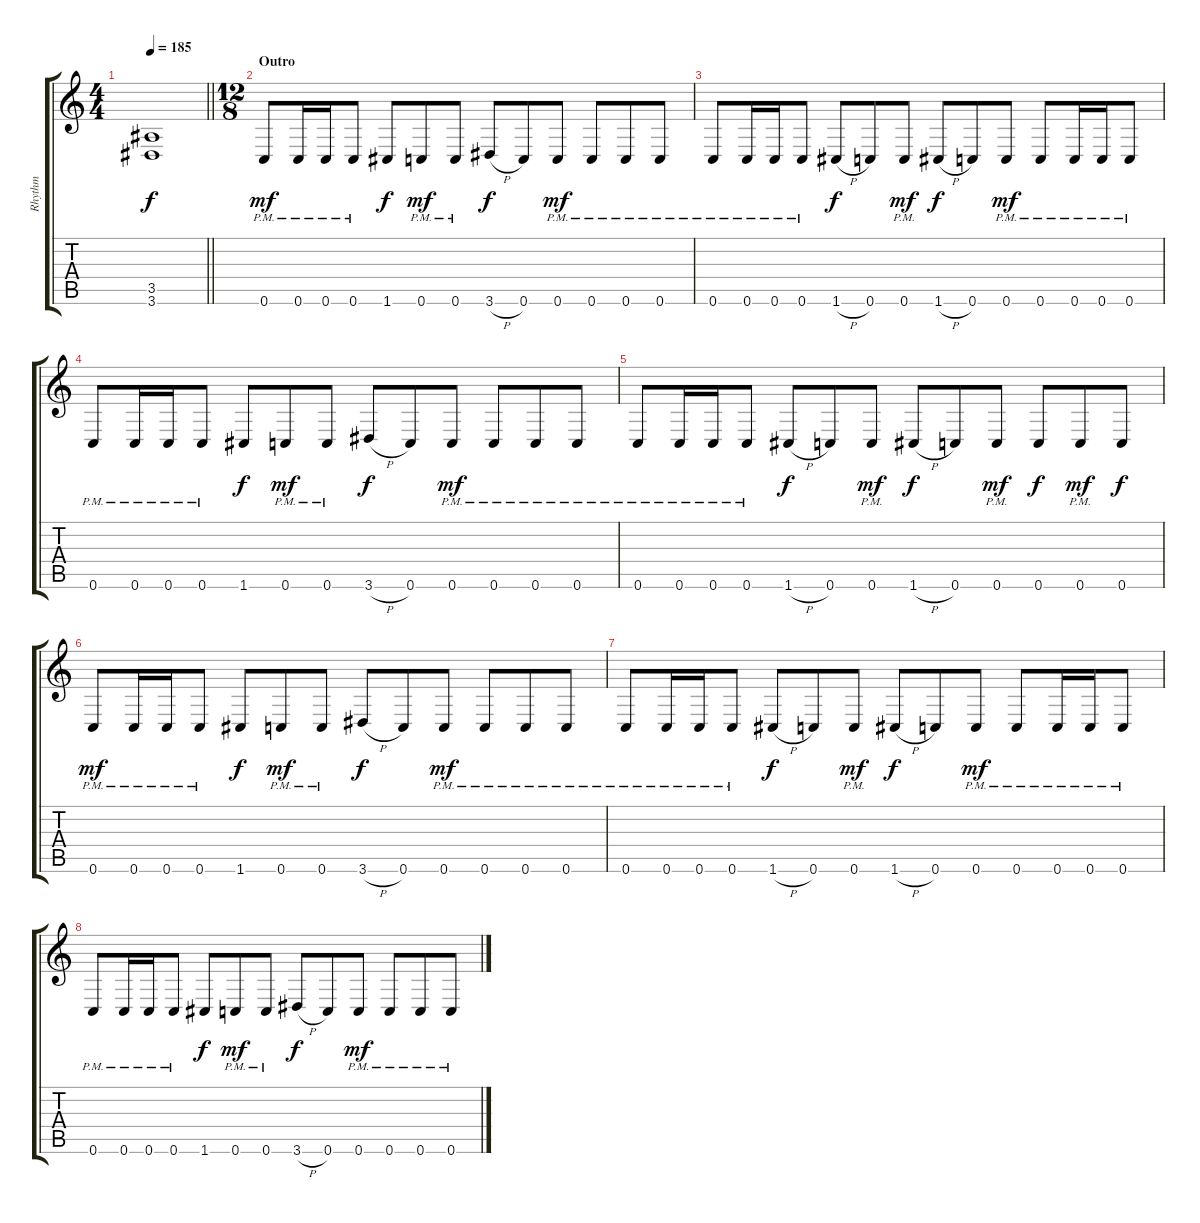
\track ("Rhythm" "Rhythm") {instrument distortionguitar}
\staff {score tabs}
\tuning (D4 A3 F3 C3 G2 C2) {hide}
\ts (4 4)
\tempo 185
\clef g2
\barLineRight lightlight
\ks c
(3.5 3.6).1{dy f} |
\ts (12 8)
\section ("" "Outro")
0.6{pm}.8{dy mf} 0.6{pm}.16 0.6{pm}.16 0.6{pm}.8 1.6.8{dy f} 0.6{pm}.8{dy mf} 0.6{pm}.8 3.6{h}.8{dy f} 0.6.8 0.6{pm}.8{dy mf} 0.6{pm}.8 0.6{pm}.8 0.6{pm}.8 |
0.6{pm}.8 0.6{pm}.16 0.6{pm}.16 0.6{pm}.8 1.6{h}.8{dy f} 0.6.8 0.6{pm}.8{dy mf} 1.6{h}.8{dy f} 0.6.8 0.6{pm}.8{dy mf} 0.6{pm}.8 0.6{pm}.16 0.6{pm}.16 0.6{pm}.8 |
0.6{pm}.8 0.6{pm}.16 0.6{pm}.16 0.6{pm}.8 1.6.8{dy f} 0.6{pm}.8{dy mf} 0.6{pm}.8 3.6{h}.8{dy f} 0.6.8 0.6{pm}.8{dy mf} 0.6{pm}.8 0.6{pm}.8 0.6{pm}.8 |
0.6{pm}.8 0.6{pm}.16 0.6{pm}.16 0.6{pm}.8 1.6{h}.8{dy f} 0.6.8 0.6{pm}.8{dy mf} 1.6{h}.8{dy f} 0.6.8 0.6{pm}.8{dy mf} 0.6.8{dy f} 0.6{pm}.8{dy mf} 0.6.8{dy f} |
0.6{pm}.8{dy mf} 0.6{pm}.16 0.6{pm}.16 0.6{pm}.8 1.6.8{dy f} 0.6{pm}.8{dy mf} 0.6{pm}.8 3.6{h}.8{dy f} 0.6.8 0.6{pm}.8{dy mf} 0.6{pm}.8 0.6{pm}.8 0.6{pm}.8 |
0.6{pm}.8 0.6{pm}.16 0.6{pm}.16 0.6{pm}.8 1.6{h}.8{dy f} 0.6.8 0.6{pm}.8{dy mf} 1.6{h}.8{dy f} 0.6.8 0.6{pm}.8{dy mf} 0.6{pm}.8 0.6{pm}.16 0.6{pm}.16 0.6{pm}.8 |
0.6{pm}.8 0.6{pm}.16 0.6{pm}.16 0.6{pm}.8 1.6.8{dy f} 0.6{pm}.8{dy mf} 0.6{pm}.8 3.6{h}.8{dy f} 0.6.8 0.6{pm}.8{dy mf} 0.6{pm}.8 0.6{pm}.8 0.6{pm}.8
